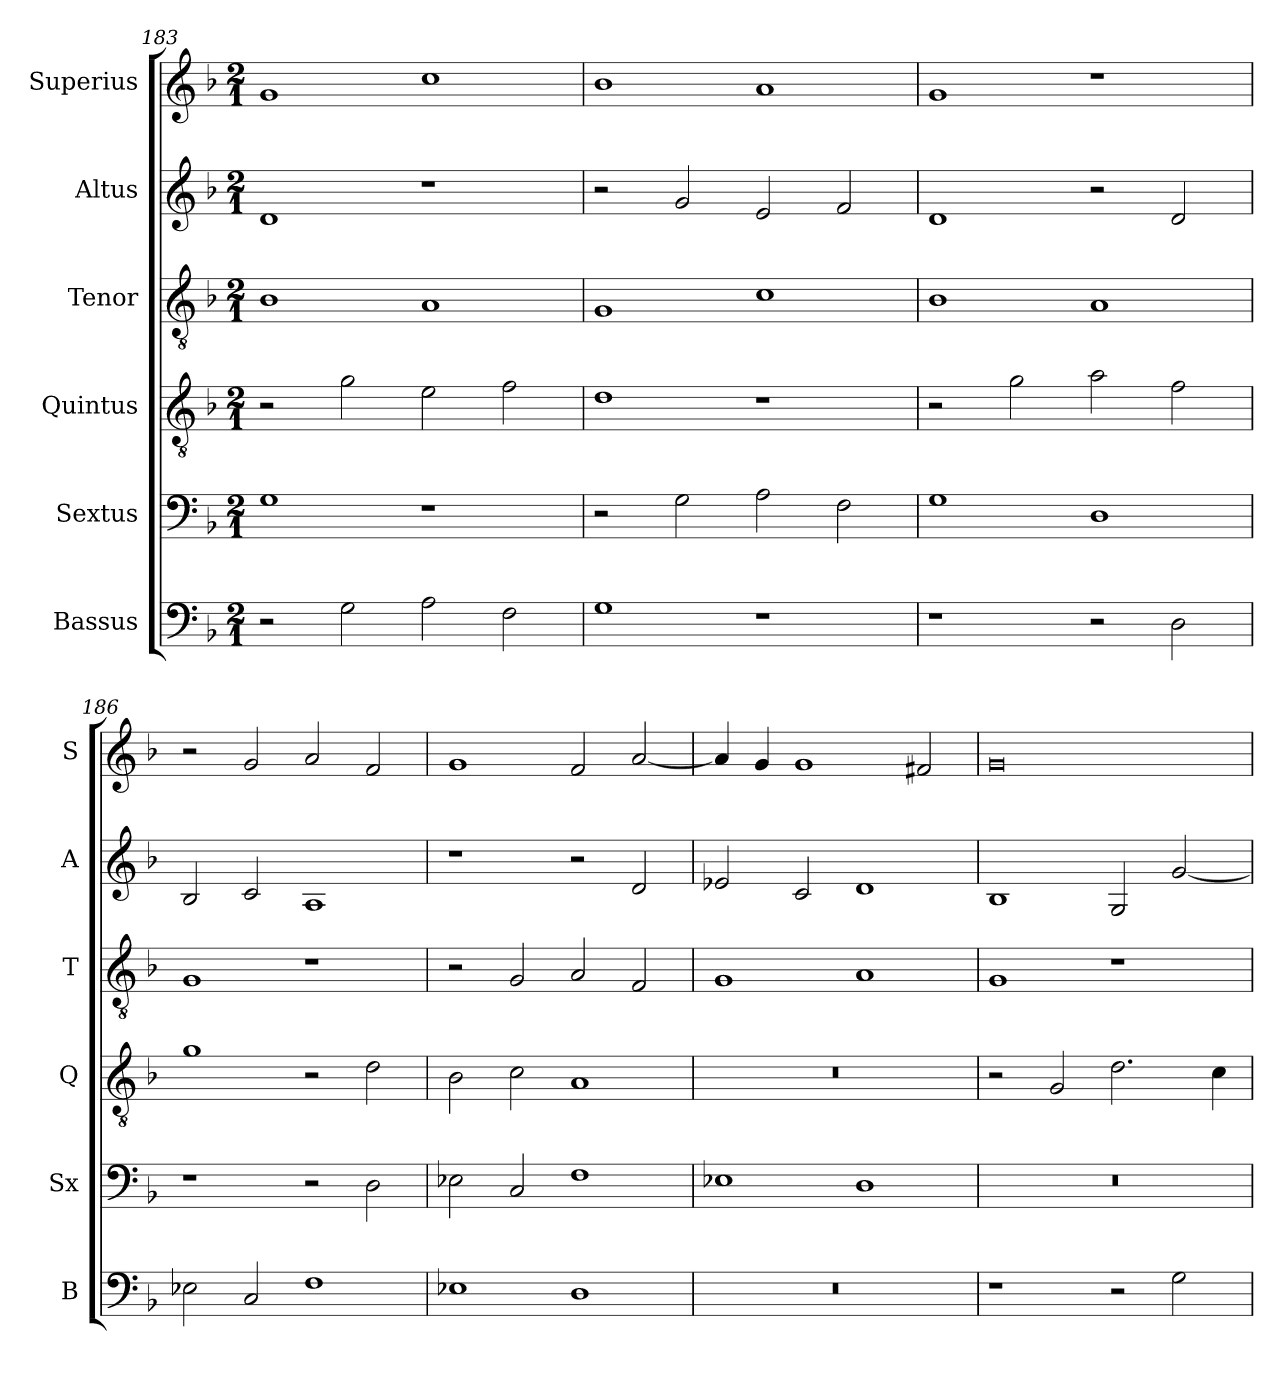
**kern	**kern	**kern	**kern	**kern	**kern
*part6	*part5	*part4	*part3	*part2	*part1
*staff6	*staff5	*staff4	*staff3	*staff2	*staff1
*I"Bassus	*I"Sextus	*I"Quintus	*I"Tenor	*I"Altus	*I"Superius
*I'B	*I'Sx	*I'Q	*I'T	*I'A	*I'S
*clefF4	*clefF4	*clefGv2	*clefGv2	*clefG2	*clefG2
*k[b-]	*k[b-]	*k[b-]	*k[b-]	*k[b-]	*k[b-]
*M2/1	*M2/1	*M2/1	*M2/1	*M2/1	*M2/1
=183	=183	=183	=183	=183	=183
2r	1G	2r	1B-	1d	1g
2G\	.	2g\	.	.	.
2A\	1r	2e\	1A	1r	1cc
2F\	.	2f\	.	.	.
=184	=184	=184	=184	=184	=184
1G	2r	1d	1G	2r	1b-
.	2G\	.	.	2g/	.
1r	2A\	1r	1c	2e/	1a
.	2F\	.	.	2f/	.
=185	=185	=185	=185	=185	=185
1r	1G	2r	1B-	1d	1g
.	.	2g\	.	.	.
2r	1D	2a\	1A	2r	1r
2D\	.	2f\	.	2d/	.
=186	=186	=186	=186	=186	=186
2E-X\	1r	1g	1G	2B-/	2r
2C/	.	.	.	2c/	2g/
1F	2r	2r	1r	1A	2a/
.	2D\	2d\	.	.	2f/
=187	=187	=187	=187	=187	=187
1E-X	2E-X\	2B-\	2r	1r	1g
.	2C/	2c\	2G/	.	.
1D	1F	1A	2A/	2r	2f/
.	.	.	2F/	2d/	[2a/
=188	=188	=188	=188	=188	=188
0r	1E-X	0r	1G	2e-X/	4a/]
.	.	.	.	.	4g/
.	.	.	.	2c/	1g
.	1D	.	1A	1d	.
.	.	.	.	.	2f#X/
=189	=189	=189	=189	=189	=189
1r	0r	2r	1G	1B-	0g
.	.	2G/	.	.	.
2r	.	2.d\	1r	2G/	.
2G\	.	.	.	[2g/	.
.	.	4c\	.	.	.
=	=	=	=	=	=
*-	*-	*-	*-	*-	*-
